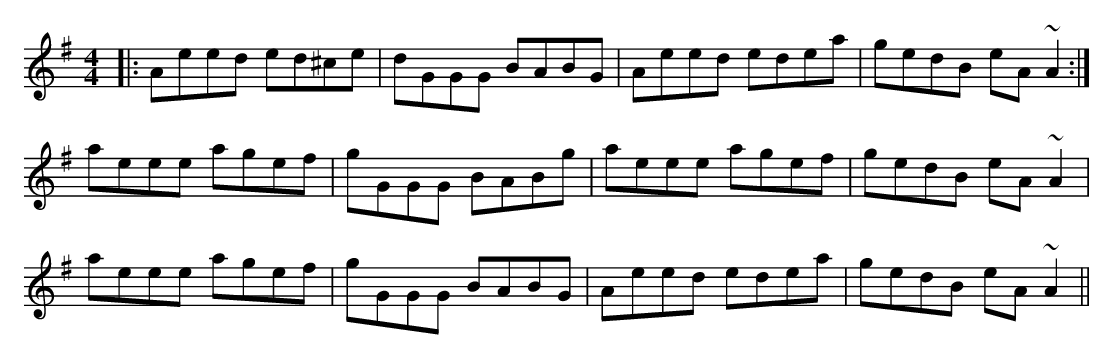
X:1
M:4/4
K:Ador
|:Aeed ed^ce|dGGG BABG|Aeed edea|gedB eA~A2:|
aeee agef|gGGG BABg|aeee agef|gedB eA ~A2|
aeee agef|gGGG BABG|Aeed edea|gedB eA ~A2||
